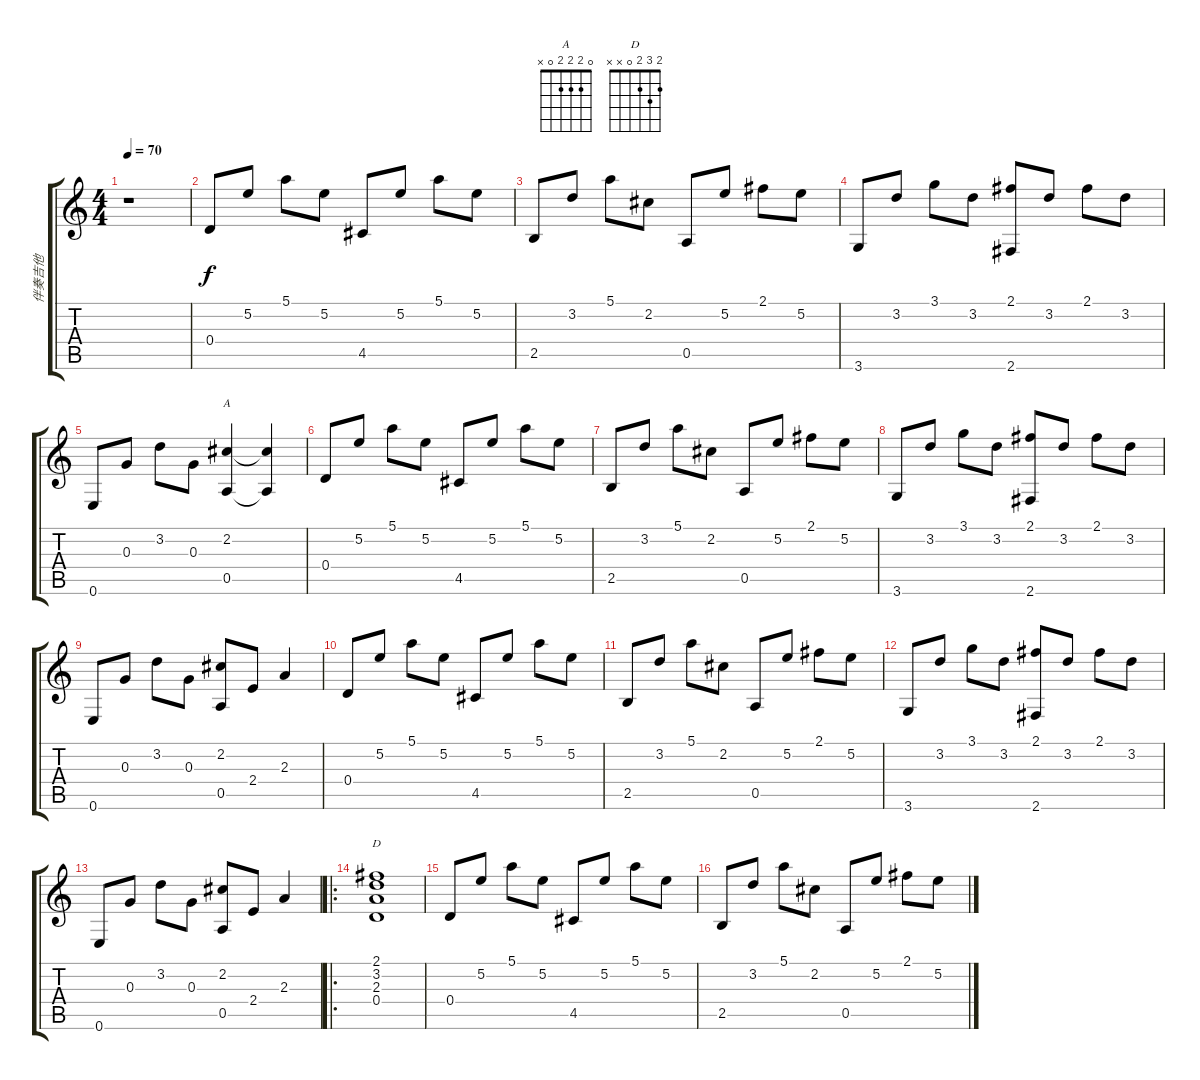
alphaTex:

\track ("伴奏吉他" "伴奏吉他") {instrument acousticguitarnylon}
\staff {score tabs}
\tuning (E4 B3 G3 D3 A2 E2) {hide}
\chord ("A" 0 2 2 2 0 x)
\chord ("D" 2 3 2 0 x x)
\ts (4 4)
\tempo 70
\clef g2
\ks c
r.1{dy f instrument acousticguitarnylon} |
0.4.8 5.2.8 5.1.8 5.2.8 4.5.8 5.2.8 5.1.8 5.2.8 |
2.5.8 3.2.8 5.1.8 2.2.8 0.5.8 5.2.8 2.1.8 5.2.8 |
3.6.8 3.2.8 3.1.8 3.2.8 (2.1 2.6).8 3.2.8 2.1.8 3.2.8 |
0.6.8 0.3.8 3.2.8 0.3.8 (2.2 0.5).4{ch "A"} (2.2{t} 0.5{t}).4 |
0.4.8 5.2.8 5.1.8 5.2.8 4.5.8 5.2.8 5.1.8 5.2.8 |
2.5.8 3.2.8 5.1.8 2.2.8 0.5.8 5.2.8 2.1.8 5.2.8 |
3.6.8 3.2.8 3.1.8 3.2.8 (2.1 2.6).8 3.2.8 2.1.8 3.2.8 |
0.6.8 0.3.8 3.2.8 0.3.8 (2.2 0.5).8 2.4.8 2.3.4 |
0.4.8 5.2.8 5.1.8 5.2.8 4.5.8 5.2.8 5.1.8 5.2.8 |
2.5.8 3.2.8 5.1.8 2.2.8 0.5.8 5.2.8 2.1.8 5.2.8 |
3.6.8 3.2.8 3.1.8 3.2.8 (2.1 2.6).8 3.2.8 2.1.8 3.2.8 |
0.6.8 0.3.8 3.2.8 0.3.8 (2.2 0.5).8 2.4.8 2.3.4 |
\ro
(2.1 3.2 2.3 0.4).1{ch "D"} |
0.4.8 5.2.8 5.1.8 5.2.8 4.5.8 5.2.8 5.1.8 5.2.8 |
2.5.8 3.2.8 5.1.8 2.2.8 0.5.8 5.2.8 2.1.8 5.2.8
